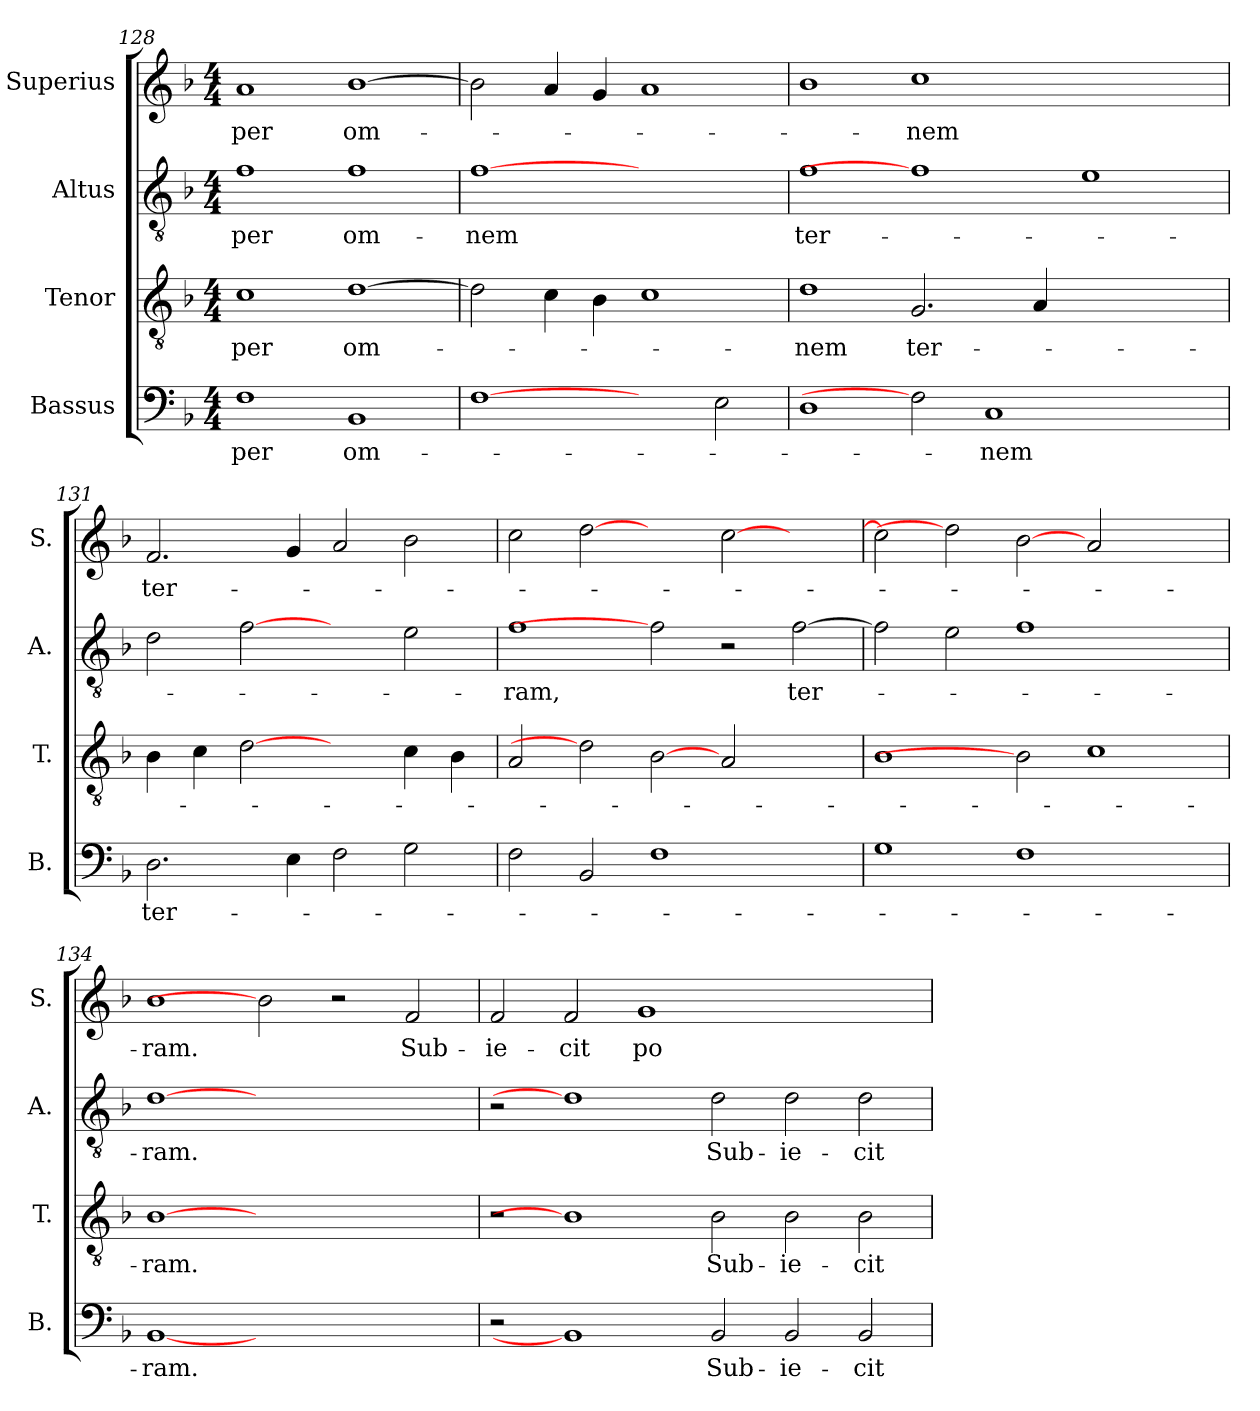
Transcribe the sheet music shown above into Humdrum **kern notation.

**kern	**text	**kern	**text	**kern	**text	**kern	**text
*part4	*part4	*part3	*part3	*part2	*part2	*part1	*part1
*staff4	*staff4	*staff3	*staff3	*staff2	*staff2	*staff1	*staff1
*I"Bassus	*	*I"Tenor	*	*I"Altus	*	*I"Superius	*
*I'B.	*	*I'T.	*	*I'A.	*	*I'S.	*
*clefF4	*	*clefGv2	*	*clefGv2	*	*clefG2	*
*	*	*ITrd7c12	*	*ITrd7c12	*	*	*
*k[b-]	*	*k[b-]	*	*k[b-]	*	*k[b-]	*
*F:	*	*F:	*	*F:	*	*F:	*
*M4/4	*	*M4/4	*	*M4/4	*	*M4/4	*
=128	=128	=128	=128	=128	=128	=128	=128
!	!LO:LY:b:color=#000000	!	!	!	!	!	!
!	!	!	!LO:LY:b:color=#000000	!	!	!	!
!	!	!	!	!	!LO:LY:b:color=#000000	!	!
!	!	!	!	!	!	!	!LO:LY:b:color=#000000
1Fi	-per	1Ci	-per	1Fi	-per	1ai	-per
!	!LO:LY:b:color=#000000	!	!	!	!	!	!
!	!	!	!LO:LY:b:color=#000000	!	!	!	!
!	!	!	!	!	!LO:LY:b:color=#000000	!	!
!	!	!	!	!	!	!	!LO:LY:b:color=#000000
1BB-i	om-	[>1Di	om-	1Fi	om-	[>1b-i	om-
=129	=129	=129	=129	=129	=129	=129	=129
!	!	!	!	!	!LO:LY:b:color=#000000	!	!
[1Fi	.	2Di\]	.	[1Fi	-nem	2b-i\]	.
.	.	4Ci\	.	.	.	4ai/	.
.	.	4BB-i\	.	.	.	4gi/	.
2ryy	.	1Ci	.	1ryy	.	1ai	.
2Ei\	.	.	.	.	.	.	.
=130	=130	=130	=130	=130	=130	=130	=130
!	!	!	!LO:LY:b:color=#000000	!	!	!	!
!	!	!	!	!	!LO:LY:b:color=#000000	!	!
1Di	.	1Di	-nem	1Fi	ter-	1b-i	.
!	!	!	!LO:LY:b:color=#000000	!	!	!	!
!	!	!	!	!	!	!	!LO:LY:b:color=#000000
2Fi]	.	2.GGi/	ter-	1Fi]	.	1cci	-nem
!	!LO:LY:b:color=#000000	!	!	!	!	!	!
1Ci	-nem	.	.	.	.	.	.
.	.	4AAi/	.	.	.	.	.
.	.	1ryy	.	1Ei	.	1ryy	.
2ryy	.	.	.	.	.	.	.
=131	=131	=131	=131	=131	=131	=131	=131
!	!LO:LY:b:color=#000000	!	!	!	!	!	!
!	!	!	!	!	!	!	!LO:LY:b:color=#000000
2.Di\	ter-	4BB-i\	.	2Di\	.	2.fi/	ter-
.	.	4Ci\	.	.	.	.	.
.	.	[2Di	.	[2Fi	.	.	.
4Ei\	.	.	.	.	.	4gi/	.
2Fi\	.	2ryy	.	2ryy	.	2ai/	.
2Gi\	.	4Ci\	.	2Ei\	.	2b-i\	.
.	.	4BB-i\	.	.	.	.	.
!!LO:PB:g=z
=132	=132	=132	=132	=132	=132	=132	=132
!	!	!	!	!	!LO:LY:b:color=#000000	!	!
2Fi\	.	2AAi/	.	1Fi	-ram,	2cci\	.
2BB-i/	.	2Di]	.	.	.	[2ddi	.
1Fi	.	[2BB-i	.	2Fi]	.	2ryy	.
.	.	2AAi/	.	2r	.	[>2cci\	.
!	!	!	!	!	!LO:LY:b:color=#000000	!	!
2ryy	.	2ryy	.	[>2Fi\	ter-	2ryy	.
=133	=133	=133	=133	=133	=133	=133	=133
1Gi	.	1BB-i	.	2Fi\]	.	2cci\]	.
.	.	.	.	2Ei\	.	2ddi]	.
1Fi	.	2BB-i]	.	1Fi	.	[2b-i	.
.	.	1Ci	.	.	.	2ai/	.
2ryy	.	.	.	2ryy	.	2ryy	.
=134	=134	=134	=134	=134	=134	=134	=134
!	!LO:LY:b:color=#000000	!	!	!	!	!	!
!	!	!	!LO:LY:b:color=#000000	!	!	!	!
!	!	!	!	!	!LO:LY:b:color=#000000	!	!
!	!	!	!	!	!	!	!LO:LY:b:color=#000000
[1BB-i	-ram.	[1BB-i	-ram.	[1Di	-ram.	1b-i	-ram.
1.ryy	.	1.ryy	.	1.ryy	.	2b-i]	.
.	.	.	.	.	.	2r	.
!	!	!	!	!	!	!	!LO:LY:b:color=#000000
.	.	.	.	.	.	2fi/	Sub-
=135	=135	=135	=135	=135	=135	=135	=135
!	!	!	!	!	!	!	!LO:LY:b:color=#000000
2r	.	2r	.	2r	.	2fi/	-ie-
!	!	!	!	!	!	!	!LO:LY:b:color=#000000
1BB-i]	.	1BB-i]	.	1Di]	.	2fi/	-cit
!	!	!	!	!	!	!	!LO:LY:b:color=#000000
.	.	.	.	.	.	1gi	po-
!	!LO:LY:b:color=#000000	!	!	!	!	!	!
!	!	!	!LO:LY:b:color=#000000	!	!	!	!
!	!	!	!	!	!LO:LY:b:color=#000000	!	!
2BB-i/	Sub-	2BB-i\	Sub-	2Di\	Sub-	.	.
!	!LO:LY:b:color=#000000	!	!	!	!	!	!
!	!	!	!LO:LY:b:color=#000000	!	!	!	!
!	!	!	!	!	!LO:LY:b:color=#000000	!	!
2BB-i/	-ie-	2BB-i\	-ie-	2Di\	-ie-	1ryy	.
!	!LO:LY:b:color=#000000	!	!	!	!	!	!
!	!	!	!LO:LY:b:color=#000000	!	!	!	!
!	!	!	!	!	!LO:LY:b:color=#000000	!	!
2BB-i/	-cit	2BB-i\	-cit	2Di\	-cit	.	.
=	=	=	=	=	=	=	=
*-	*-	*-	*-	*-	*-	*-	*-
